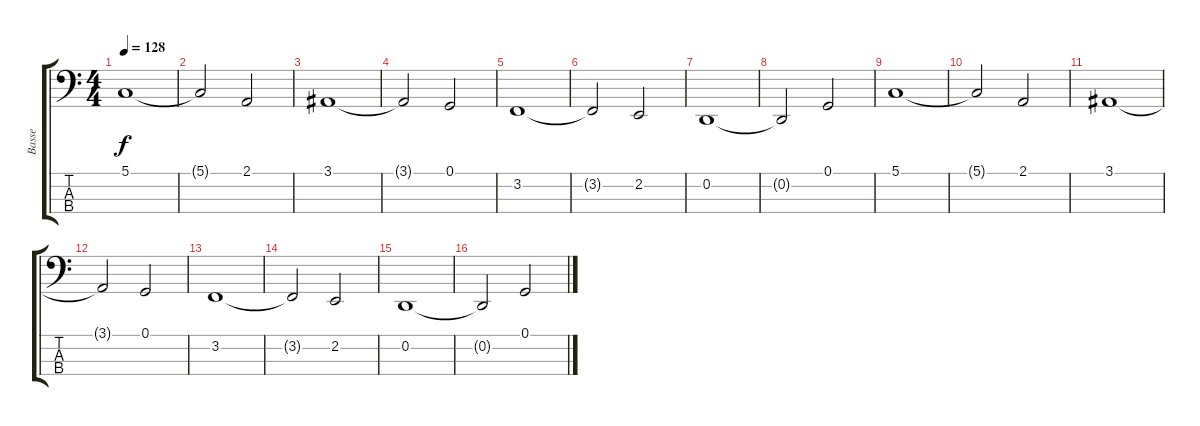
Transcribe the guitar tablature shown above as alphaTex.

\track ("Basse" "Basse") {instrument electricbassfinger}
\staff {score tabs}
\tuning (G1 D1 A0 E0) {hide}
\ts (4 4)
\tempo 128
\clef f4
\ks c
5.1.1{dy f} |
5.1{t}.2 2.1.2 |
3.1.1 |
3.1{t}.2 0.1.2 |
3.2.1 |
3.2{t}.2 2.2.2 |
0.2.1 |
0.2{t}.2 0.1.2 |
5.1.1 |
5.1{t}.2 2.1.2 |
3.1.1 |
3.1{t}.2 0.1.2 |
3.2.1 |
3.2{t}.2 2.2.2 |
0.2.1 |
0.2{t}.2 0.1.2
